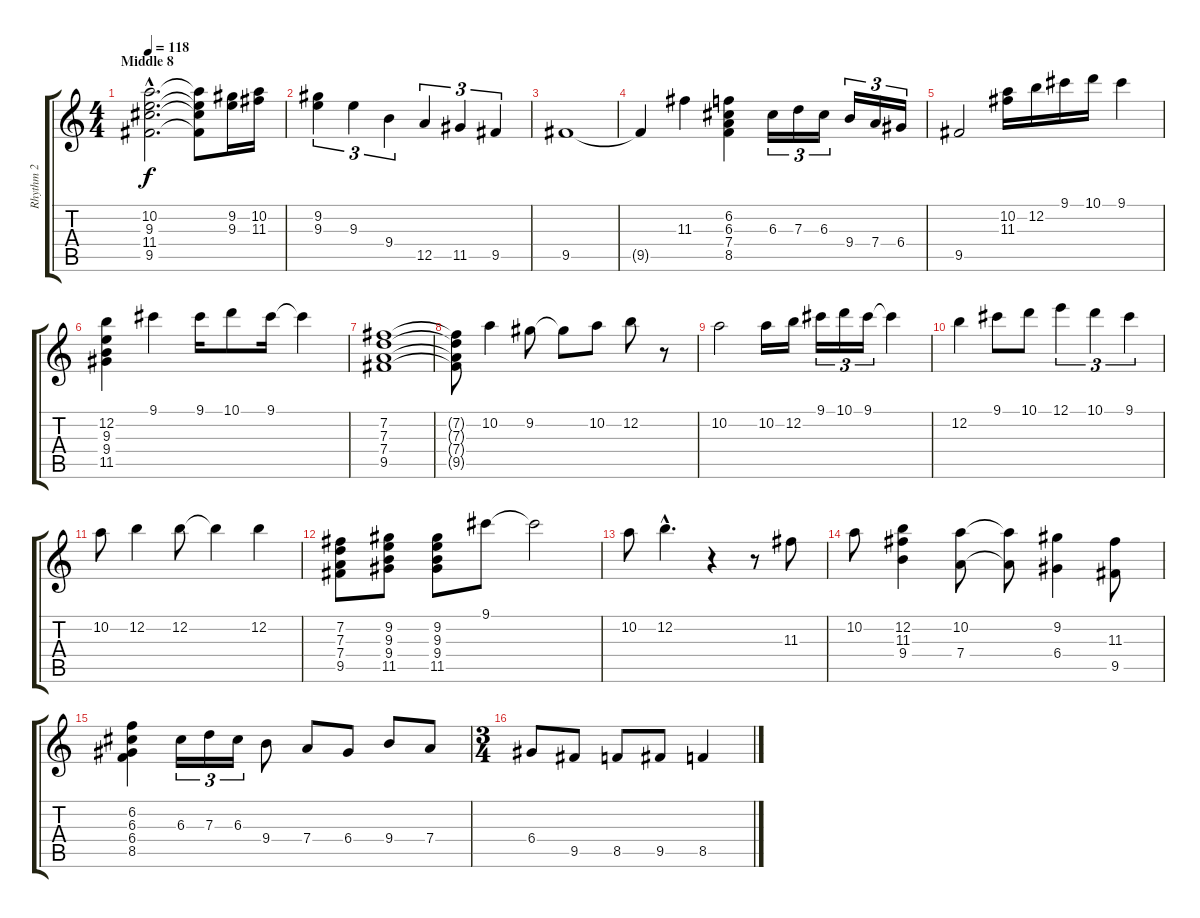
\track ("Rhythm 2" "Rhythm 2") {instrument overdrivenguitar}
\staff {score tabs}
\tuning (E4 B3 G3 D3 A2 E2) {hide}
\ts (4 4)
\section ("" "Middle 8")
\tempo 118
\clef g2
\ks c
(10.2{hac} 9.3{hac} 11.4{hac} 9.5{hac}).2{d dy f instrument electricguitarclean} (10.2{t} 9.3{t} 11.4{t} 9.5{t}).8 (9.2 9.3).16 (10.2 11.3).16 |
(9.2 9.3).4{tu (3 2)} 9.3.4{tu (3 2)} 9.4.4{tu (3 2)} 12.5.4{tu (3 2)} 11.5.4{tu (3 2)} 9.5.4{tu (3 2)} |
9.5.1 |
9.5{t}.4 11.3.4 (6.2 6.3 7.4 8.5).4 6.3.16{tu (3 2)} 7.3.16{tu (3 2)} 6.3.16{tu (3 2)} 9.4.16{tu (3 2)} 7.4.16{tu (3 2)} 6.4.16{tu (3 2)} |
9.5.2 (10.2 11.3).16 12.2.16 9.1.16 10.1.16 9.1.4 |
(12.2 9.3 9.4 11.5).4 9.1.4 9.1.16 10.1.8 9.1.16 9.1{t}.4 |
(7.2 7.3 7.4 9.5).1 |
(7.2{t} 7.3{t} 7.4{t} 9.5{t}).8 10.2.4 9.2.8 9.2{t}.8 10.2.8 12.2.8 r.8 |
10.2.2 10.2.16 12.2.16 9.1.16{tu (3 2)} 10.1.16{tu (3 2)} 9.1.16{tu (3 2)} 9.1{t}.4 |
12.2.4 9.1.8 10.1.8 12.1.4{tu (3 2)} 10.1.4{tu (3 2)} 9.1.4{tu (3 2)} |
10.2.8 12.2.4 12.2.8 12.2{t}.4 12.2.4 |
(7.2 7.3 7.4 9.5).8 (9.2 9.3 9.4 11.5).8 (9.2 9.3 9.4 11.5).8 9.1.8 9.1{t}.2 |
10.2.8 12.2{hac}.4{d} r.4 r.8 11.3.8 |
10.2.8 (12.2 11.3 9.4).4 (10.2 7.4).8 (10.2{t} 7.4{t}).8 (9.2 6.4).4 (11.3 9.5).8 |
(6.2 6.3 6.4 8.5).4 6.3.16{tu (3 2)} 7.3.16{tu (3 2)} 6.3.16{tu (3 2)} 9.4.8 7.4.8 6.4.8 9.4.8 7.4.8 |
\ts (3 4)
6.4.8 9.5.8 8.5.8 9.5.8 8.5.4
